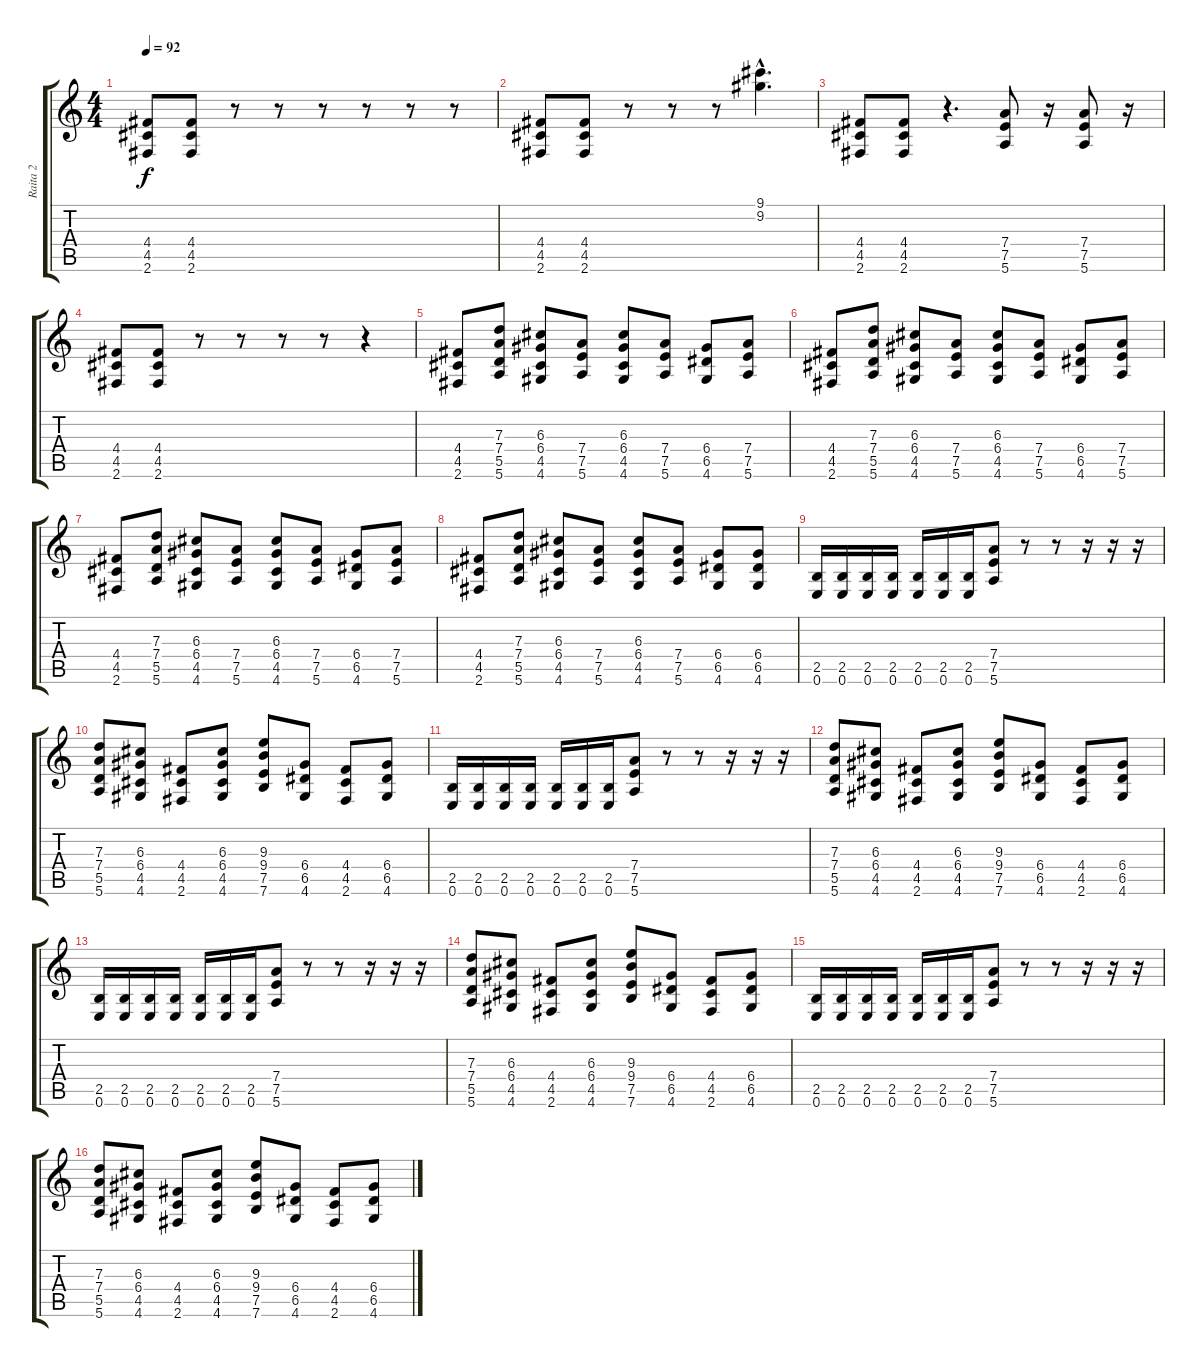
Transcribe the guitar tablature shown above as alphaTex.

\track ("Raita 2" "Raita 2") {instrument distortionguitar}
\staff {score tabs}
\tuning (E4 B3 G3 D3 A2 E2) {hide}
\ts (4 4)
\tempo 92
\clef g2
\ks c
(4.4 4.5 2.6).8{dy f} (4.4 4.5 2.6).8 r.8 r.8 r.8 r.8 r.8 r.8 |
(4.4 4.5 2.6).8 (4.4 4.5 2.6).8 r.8 r.8 r.8 (9.1{hac} 9.2{hac}).4{d} |
(4.4 4.5 2.6).8 (4.4 4.5 2.6).8 r.4{d} (7.4 7.5 5.6).8 r.16 (7.4 7.5 5.6).8 r.16 |
(4.4 4.5 2.6).8 (4.4 4.5 2.6).8 r.8 r.8 r.8 r.8 r.4 |
(4.4 4.5 2.6).8 (7.3 7.4 5.5 5.6).8 (6.3 6.4 4.5 4.6).8 (7.4 7.5 5.6).8 (6.3 6.4 4.5 4.6).8 (7.4 7.5 5.6).8 (6.4 6.5 4.6).8 (7.4 7.5 5.6).8 |
(4.4 4.5 2.6).8 (7.3 7.4 5.5 5.6).8 (6.3 6.4 4.5 4.6).8 (7.4 7.5 5.6).8 (6.3 6.4 4.5 4.6).8 (7.4 7.5 5.6).8 (6.4 6.5 4.6).8 (7.4 7.5 5.6).8 |
(4.4 4.5 2.6).8 (7.3 7.4 5.5 5.6).8 (6.3 6.4 4.5 4.6).8 (7.4 7.5 5.6).8 (6.3 6.4 4.5 4.6).8 (7.4 7.5 5.6).8 (6.4 6.5 4.6).8 (7.4 7.5 5.6).8 |
(4.4 4.5 2.6).8 (7.3 7.4 5.5 5.6).8 (6.3 6.4 4.5 4.6).8 (7.4 7.5 5.6).8 (6.3 6.4 4.5 4.6).8 (7.4 7.5 5.6).8 (6.4 6.5 4.6).8 (6.4 6.5 4.6).8 |
(2.5 0.6).16 (2.5 0.6).16 (2.5 0.6).16 (2.5 0.6).16 (2.5 0.6).16 (2.5 0.6).16 (2.5 0.6).16 (7.4 7.5 5.6).8 r.8 r.8 r.16 r.16 r.16 |
(7.3 7.4 5.5 5.6).8 (6.3 6.4 4.5 4.6).8 (4.4 4.5 2.6).8 (6.3 6.4 4.5 4.6).8 (9.3 9.4 7.5 7.6).8 (6.4 6.5 4.6).8 (4.4 4.5 2.6).8 (6.4 6.5 4.6).8 |
(2.5 0.6).16 (2.5 0.6).16 (2.5 0.6).16 (2.5 0.6).16 (2.5 0.6).16 (2.5 0.6).16 (2.5 0.6).16 (7.4 7.5 5.6).8 r.8 r.8 r.16 r.16 r.16 |
(7.3 7.4 5.5 5.6).8 (6.3 6.4 4.5 4.6).8 (4.4 4.5 2.6).8 (6.3 6.4 4.5 4.6).8 (9.3 9.4 7.5 7.6).8 (6.4 6.5 4.6).8 (4.4 4.5 2.6).8 (6.4 6.5 4.6).8 |
(2.5 0.6).16 (2.5 0.6).16 (2.5 0.6).16 (2.5 0.6).16 (2.5 0.6).16 (2.5 0.6).16 (2.5 0.6).16 (7.4 7.5 5.6).8 r.8 r.8 r.16 r.16 r.16 |
(7.3 7.4 5.5 5.6).8 (6.3 6.4 4.5 4.6).8 (4.4 4.5 2.6).8 (6.3 6.4 4.5 4.6).8 (9.3 9.4 7.5 7.6).8 (6.4 6.5 4.6).8 (4.4 4.5 2.6).8 (6.4 6.5 4.6).8 |
(2.5 0.6).16 (2.5 0.6).16 (2.5 0.6).16 (2.5 0.6).16 (2.5 0.6).16 (2.5 0.6).16 (2.5 0.6).16 (7.4 7.5 5.6).8 r.8 r.8 r.16 r.16 r.16 |
(7.3 7.4 5.5 5.6).8 (6.3 6.4 4.5 4.6).8 (4.4 4.5 2.6).8 (6.3 6.4 4.5 4.6).8 (9.3 9.4 7.5 7.6).8 (6.4 6.5 4.6).8 (4.4 4.5 2.6).8 (6.4 6.5 4.6).8
